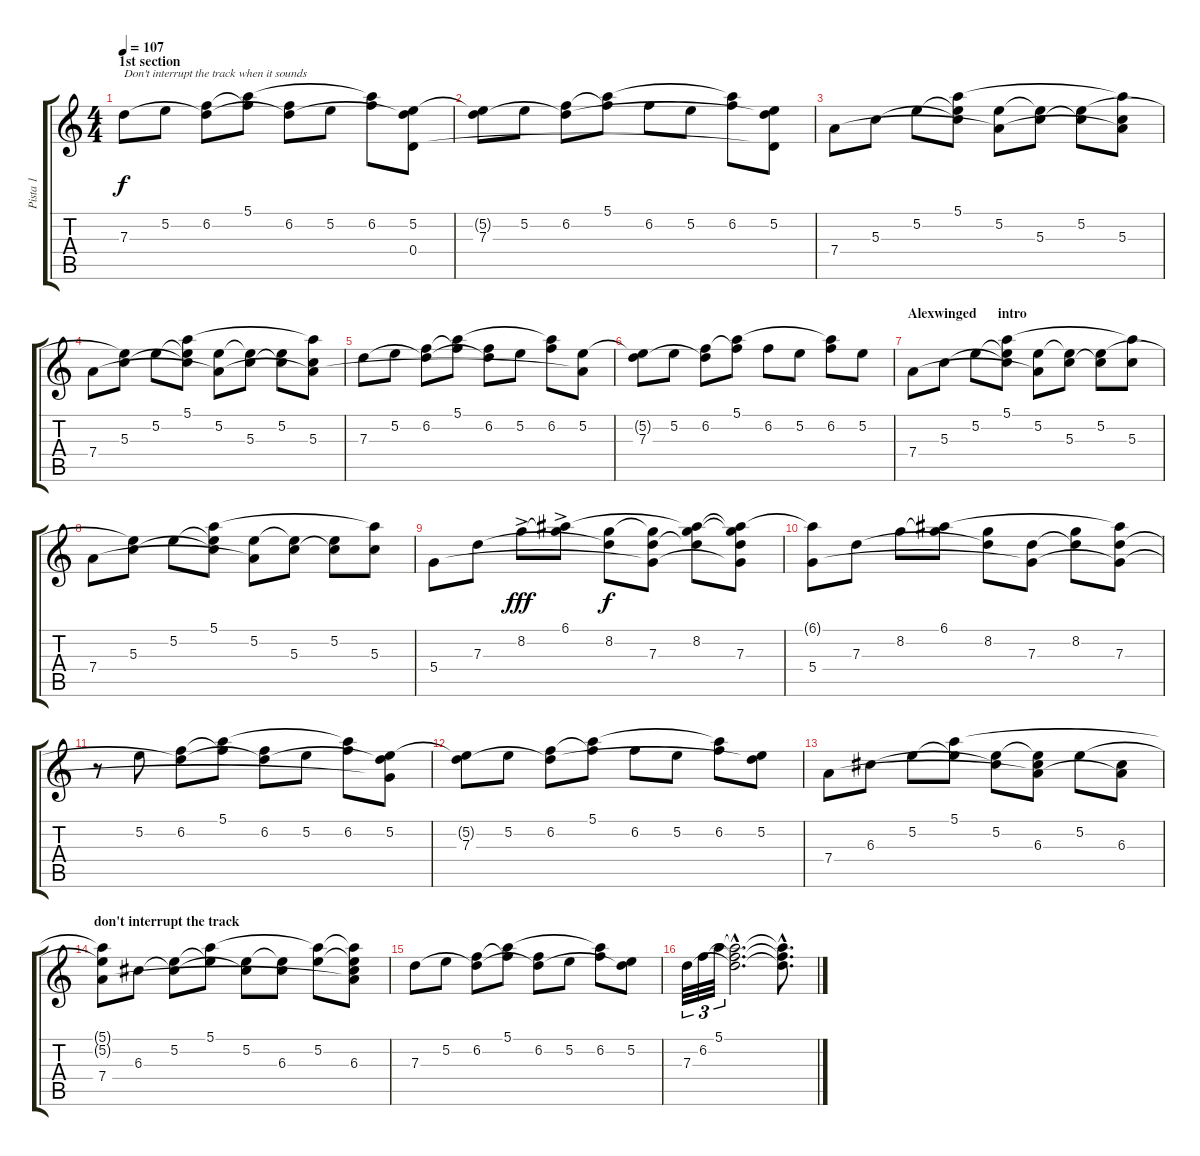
\track ("Pista 1" "Pista 1") {instrument acousticguitarsteel}
\staff {score tabs}
\tuning (E4 B3 G3 D3 A2 E2) {hide}
\ts (4 4)
\section ("" "1st section")
\tempo 107
\clef g2
\ks c
7.3.8{txt "Don't interrupt the track when it sounds" dy f instrument acousticguitarsteel} 5.2.8 (6.2 7.3{t}).8 (5.1 6.2{t}).8 (6.2 7.3{t}).8 5.2.8 (5.1{t} 6.2).8 (5.2 7.3{t} 0.4).8 |
(5.2{t} 7.3).8 5.2.8 (6.2 7.3{t}).8 (5.1 6.2{t}).8 6.2.8 5.2.8 (5.1{t} 6.2).8 (5.2 7.3{t} 0.4{t}).8 |
7.4.8 5.3.8 5.2.8 (5.1 5.2{t} 5.3{t}).8 (5.2 7.4{t}).8 (5.2{t} 5.3).8 (5.2 5.3{t}).8 (5.1{t} 5.3 7.4{t}).8 |
7.4.8 (5.2{t} 5.3).8 5.2.8 (5.1 5.2{t} 5.3{t}).8 (5.2 7.4{t}).8 (5.2{t} 5.3).8 (5.2 5.3{t}).8 (5.1{t} 5.3 7.4{t}).8 |
7.3.8 5.2.8 (6.2 7.3{t}).8 (5.1 6.2{t}).8 (6.2 7.3{t}).8 5.2.8 (5.1{t} 6.2).8 (5.2 7.4{t}).8 |
(5.2{t} 7.3).8 5.2.8 (6.2 7.3{t}).8 (5.1 6.2{t}).8 6.2.8 5.2.8 (5.1{t} 6.2).8 5.2.8 |
\section ("" "Alexwinged      intro")
7.4.8 5.3.8 5.2.8 (5.1 5.2{t} 5.3{t}).8 (5.2 7.4{t}).8 (5.2{t} 5.3).8 (5.2 5.3{t}).8 (5.1{t} 5.3).8 |
7.4.8 (5.2{t} 5.3).8 5.2.8 (5.1 5.2{t} 5.3{t}).8 (5.2 7.4{t}).8 (5.2{t} 5.3).8 (5.2 5.3{t}).8 (5.1{t} 5.3).8 |
5.4.8 7.3.8 8.2{ac}.8{dy fff} (6.1{ac} 8.2{t}).8 (8.2 7.3{t}).8{dy f} (8.2{t} 7.3 5.4{t}).8 (6.1{t} 8.2 7.3{t}).8 (6.1{t} 8.2{t} 7.3 5.4{t}).8 |
(6.1{t} 5.4).8 7.3.8 8.2.8 (6.1 8.2{t}).8 (8.2 7.3{t}).8 (7.3 5.4{t}).8 (8.2 7.3{t}).8 (6.1{t} 7.3 5.4{t}).8 |
r.8 5.2.8 (6.2 7.3{t}).8 (5.1 6.2{t}).8 (6.2 7.3{t}).8 5.2.8 (5.1{t} 6.2).8 (5.2 7.3{t} 5.4{t}).8 |
(5.2{t} 7.3).8 5.2.8 (6.2 7.3{t}).8 (5.1 6.2{t}).8 6.2.8 5.2.8 (5.1{t} 6.2).8 (5.2 7.3{t}).8 |
7.4.8 6.3.8 5.2.8 (5.1 5.2{t}).8 (5.2 6.3{t}).8 (5.2{t} 6.3 7.4{t}).8 5.2.8 (6.3 7.4{t}).8 |
\section ("" "don't interrupt the track")
(5.1{t} 5.2{t} 7.4).8 6.3.8 (5.2 6.3{t}).8 (5.1 5.2{t}).8 (5.2 6.3{t}).8 (5.2{t} 6.3).8 (5.1{t} 5.2).8 (5.1{t} 5.2{t} 6.3 7.4{t}).8 |
7.3.8 5.2.8 (6.2 7.3{t}).8 (5.1 6.2{t}).8 (6.2 7.3{t}).8 5.2.8 (5.1{t} 6.2).8 (5.2 7.3{t}).8 |
7.3.32{tu (3 2)} 6.2.32{tu (3 2)} 5.1.32{tu (3 2)} (5.1{hac t} 6.2{hac t} 7.3{hac t}).2{d} (5.1{hac t} 6.2{hac t} 7.3{hac t}).8{d}
